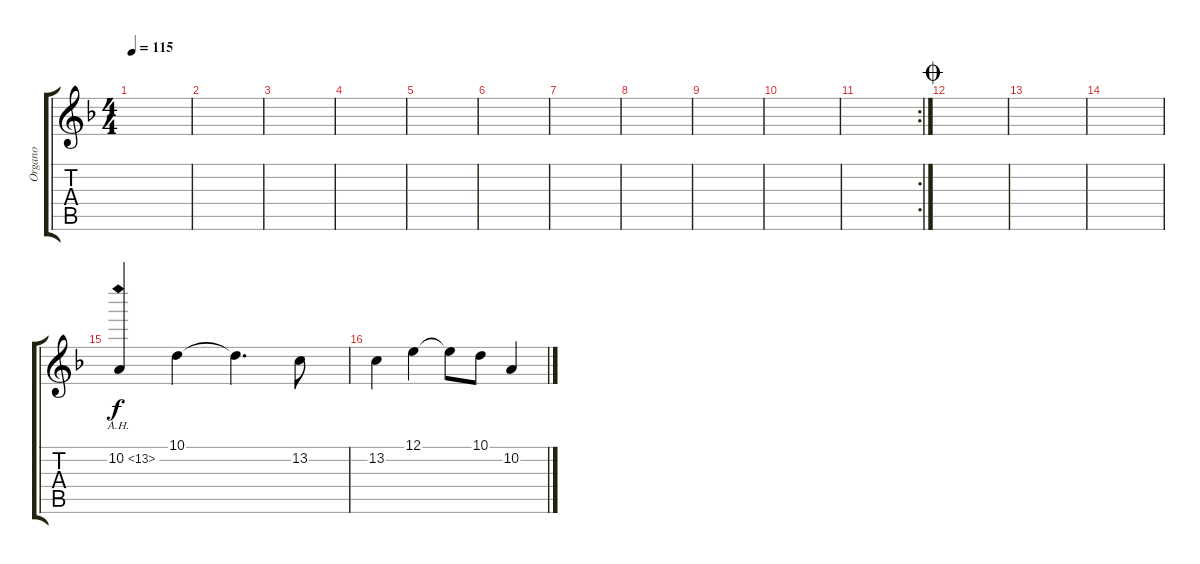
\track ("Organo" "Organo") {instrument accordion}
\staff {score tabs}
\tuning (E4 B3 G3 D3 A2 E2) {hide}
\ts (4 4)
\tempo 115
\clef g2
\ks dminor
|
|
|
|
|
|
|
|
|
|
\rc 2
|
\jump coda
|
|
|
10.2{ah 3}.4 10.1.4 10.1{t}.4{d} 13.2.8 |
13.2.4 12.1.4 12.1{t}.8 10.1.8 10.2.4
